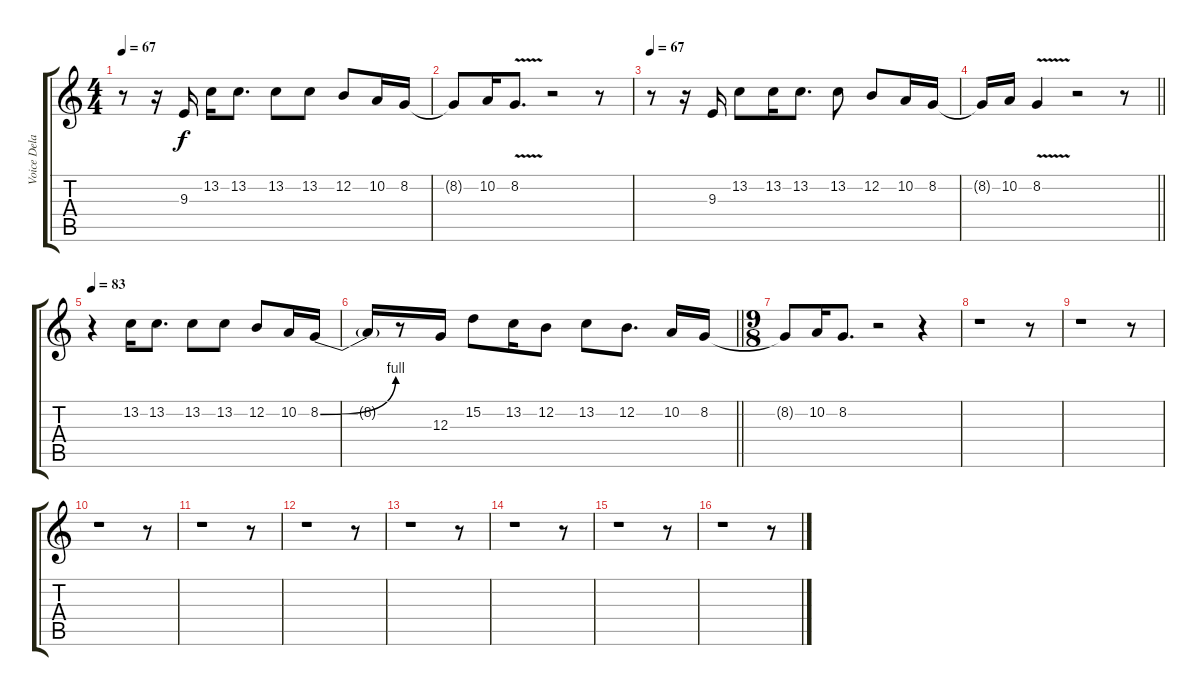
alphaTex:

\track ("Voice Delay" "Voice Dela") {instrument lead6voice}
\staff {score tabs}
\tuning (E4 B3 G3 D3 A2 E2) {hide}
\ts (4 4)
\tempo 67
\clef g2
\ks c
r.8{dy f} r.16 9.3.16 13.2.16 13.2.8{d} 13.2.8 13.2.8 12.2.8 10.2.16 8.2.16 |
8.2{t}.8 10.2.16 8.2{v}.8{d} r.2 r.8 |
\tempo 67
r.8 r.16 9.3.16 13.2.8 13.2.16 13.2.8{d} 13.2.8 12.2.8 10.2.16 8.2.16 |
\barLineRight lightlight
8.2{t}.16 10.2.16 8.2{v}.4 r.2 r.8 |
\section ("" "")
\tempo 83
r.4 13.2.16 13.2.8{d} 13.2.8 13.2.8 12.2.8 10.2.16 8.2{be (bend 0 0 60 4)}.16 |
\barLineRight lightlight
8.2{t}.16 r.8 12.3.16 15.2.8 13.2.16 12.2.8 13.2.8 12.2.8{d} 10.2.16 8.2.16 |
\ts (9 8)
\section ("" "")
8.2{t}.8 10.2.16 8.2.8{d} r.2 r.4 |
r.1 r.8 |
r.1 r.8 |
r.1 r.8 |
r.1 r.8 |
r.1 r.8 |
r.1 r.8 |
r.1 r.8 |
\section ("" "")
r.1 r.8 |
r.1 r.8
